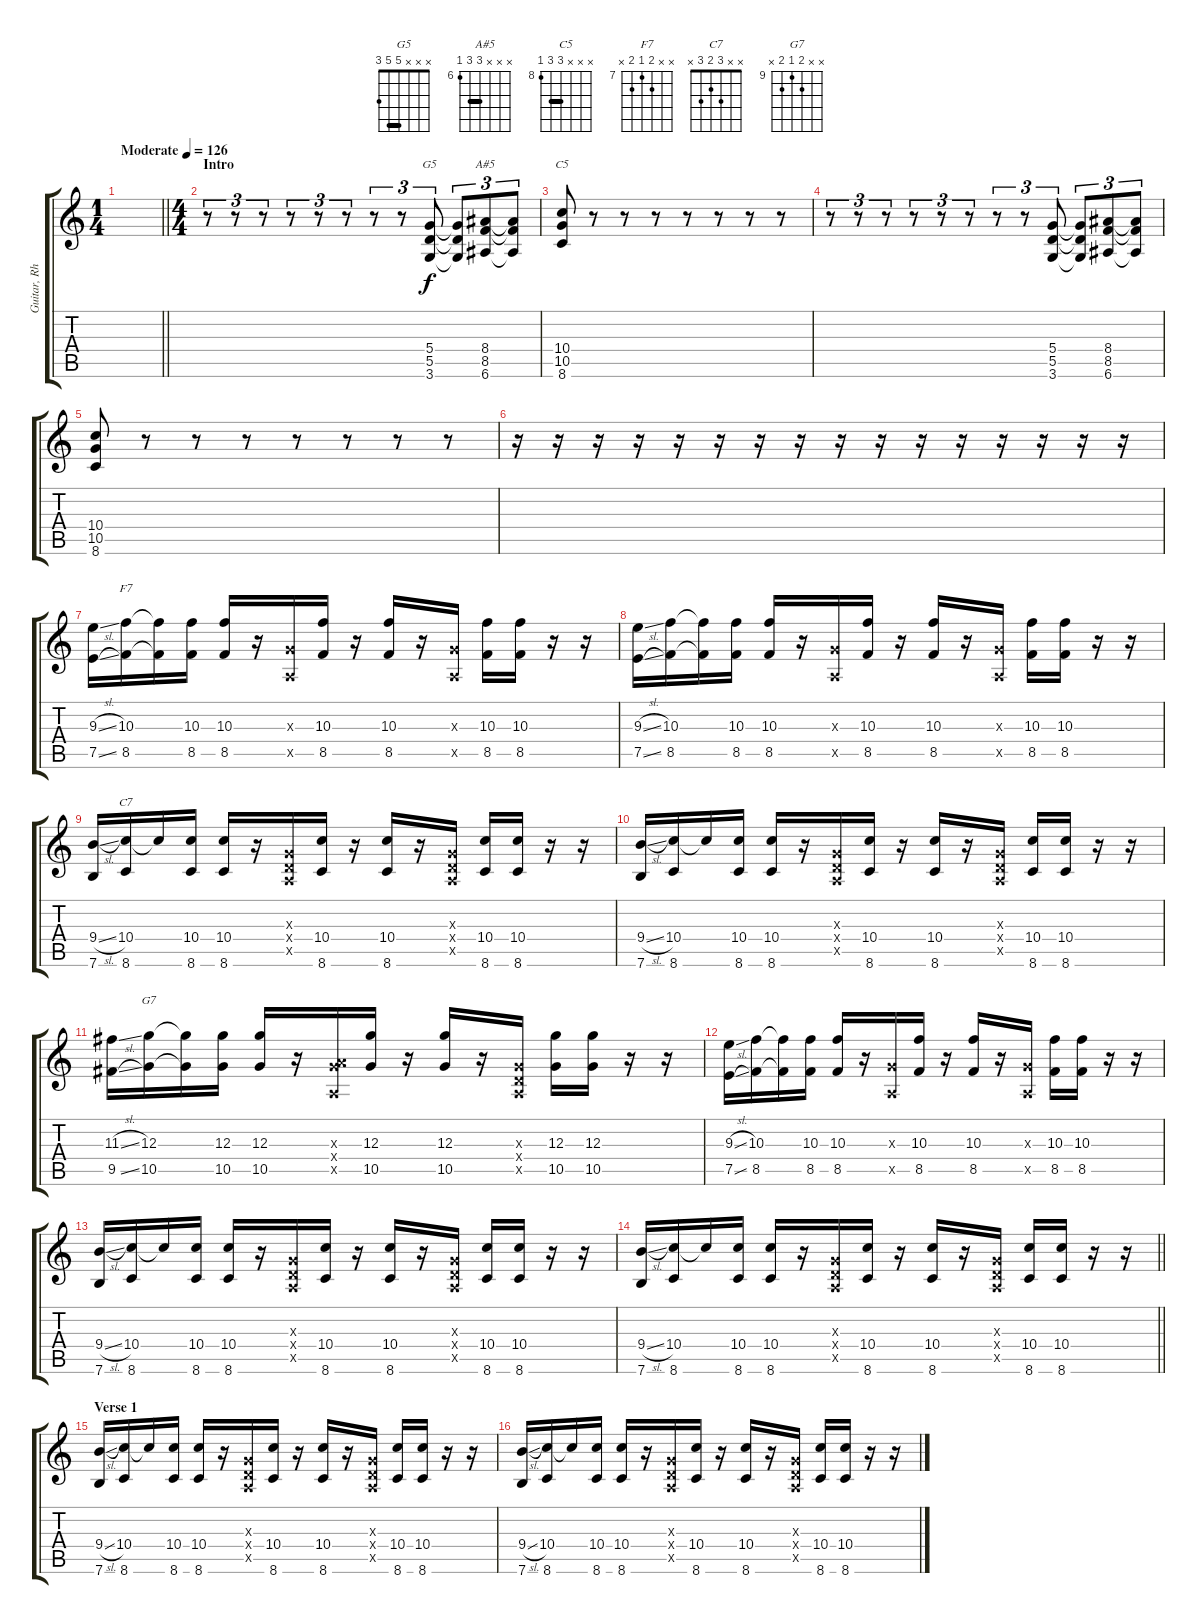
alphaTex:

\track ("Guitar, Rhythm 2" "Guitar, Rh") {instrument electricguitarclean}
\staff {score tabs}
\tuning (E4 B3 G3 D3 A2 E2) {hide}
\chord ("G5" x x x 5 5 3) {barre 5}
\chord ("A#5" x x x 8 8 6) {firstfret 6 barre 8}
\chord ("C5" x x x 10 10 8) {firstfret 8 barre 10}
\chord ("F7" x x 8 7 8 x) {firstfret 7}
\chord ("C7" x x 3 2 3 x)
\chord ("G7" x x 10 9 10 x) {firstfret 9}
\ts (1 4)
\tempo (126 "Moderate")
\clef g2
\barLineRight lightlight
\ks c
|
\ts (4 4)
\section ("" "Intro")
r.8{tu (3 2)} r.8{tu (3 2)} r.8{tu (3 2)} r.8{tu (3 2)} r.8{tu (3 2)} r.8{tu (3 2)} r.8{tu (3 2)} r.8{tu (3 2)} (5.4 5.5 3.6).8{tu (3 2) ch "G5"} (5.4{t} 5.5{t} 3.6{t}).8{tu (3 2)} (8.4 8.5 6.6).8{tu (3 2) ch "A#5"} (8.4{t} 8.5{t} 6.6{t}).8{tu (3 2)} |
(10.4 10.5 8.6).8{ch "C5"} r.8 r.8 r.8 r.8 r.8 r.8 r.8 |
r.8{tu (3 2)} r.8{tu (3 2)} r.8{tu (3 2)} r.8{tu (3 2)} r.8{tu (3 2)} r.8{tu (3 2)} r.8{tu (3 2)} r.8{tu (3 2)} (5.4 5.5 3.6).8{tu (3 2)} (5.4{t} 5.5{t} 3.6{t}).8{tu (3 2)} (8.4 8.5 6.6).8{tu (3 2)} (8.4{t} 8.5{t} 6.6{t}).8{tu (3 2)} |
(10.4 10.5 8.6).8 r.8 r.8 r.8 r.8 r.8 r.8 r.8 |
r.16 r.16 r.16 r.16 r.16 r.16 r.16 r.16 r.16 r.16 r.16 r.16 r.16 r.16 r.16 r.16 |
(9.3{sl} 7.5{sl}).16 (10.3 8.5).16{ch "F7"} (10.3{t} 8.5{t}).16 (10.3 8.5).16 (10.3 8.5).16 r.16 (0.3{x} 0.5{x}).16 (10.3 8.5).16 r.16 (10.3 8.5).16 r.16 (0.3{x} 0.5{x}).16 (10.3 8.5).16 (10.3 8.5).16 r.16 r.16 |
(9.3{sl} 7.5{sl}).16 (10.3 8.5).16 (10.3{t} 8.5{t}).16 (10.3 8.5).16 (10.3 8.5).16 r.16 (0.3{x} 0.5{x}).16 (10.3 8.5).16 r.16 (10.3 8.5).16 r.16 (0.3{x} 0.5{x}).16 (10.3 8.5).16 (10.3 8.5).16 r.16 r.16 |
(9.4{sl} 7.6).16 (10.4 8.6).16{ch "C7"} 10.4{t}.16 (10.4 8.6).16 (10.4 8.6).16 r.16 (0.3{x} 0.4{x} 0.5{x}).16 (10.4 8.6).16 r.16 (10.4 8.6).16 r.16 (0.3{x} 0.4{x} 0.5{x}).16 (10.4 8.6).16 (10.4 8.6).16 r.16 r.16 |
(9.4{sl} 7.6).16 (10.4 8.6).16 10.4{t}.16 (10.4 8.6).16 (10.4 8.6).16 r.16 (0.3{x} 0.4{x} 0.5{x}).16 (10.4 8.6).16 r.16 (10.4 8.6).16 r.16 (0.3{x} 0.4{x} 0.5{x}).16 (10.4 8.6).16 (10.4 8.6).16 r.16 r.16 |
(11.3{sl} 9.5{sl}).16 (12.3 10.5).16{ch "G7"} (12.3{t} 10.5{t}).16 (12.3 10.5).16 (12.3 10.5).16 r.16 (0.3{x} 7.4{x} 0.5{x}).16 (12.3 10.5).16 r.16 (12.3 10.5).16 r.16 (0.3{x} 0.4{x} 0.5{x}).16 (12.3 10.5).16 (12.3 10.5).16 r.16 r.16 |
(9.3{sl} 7.5{sl}).16 (10.3 8.5).16 (10.3{t} 8.5{t}).16 (10.3 8.5).16 (10.3 8.5).16 r.16 (0.3{x} 0.5{x}).16 (10.3 8.5).16 r.16 (10.3 8.5).16 r.16 (0.3{x} 0.5{x}).16 (10.3 8.5).16 (10.3 8.5).16 r.16 r.16 |
(9.4{sl} 7.6).16 (10.4 8.6).16 10.4{t}.16 (10.4 8.6).16 (10.4 8.6).16 r.16 (0.3{x} 0.4{x} 0.5{x}).16 (10.4 8.6).16 r.16 (10.4 8.6).16 r.16 (0.3{x} 0.4{x} 0.5{x}).16 (10.4 8.6).16 (10.4 8.6).16 r.16 r.16 |
\barLineRight lightlight
(9.4{sl} 7.6).16 (10.4 8.6).16 10.4{t}.16 (10.4 8.6).16 (10.4 8.6).16 r.16 (0.3{x} 0.4{x} 0.5{x}).16 (10.4 8.6).16 r.16 (10.4 8.6).16 r.16 (0.3{x} 0.4{x} 0.5{x}).16 (10.4 8.6).16 (10.4 8.6).16 r.16 r.16 |
\section ("" "Verse 1")
(9.4{sl} 7.6).16 (10.4 8.6).16 10.4{t}.16 (10.4 8.6).16 (10.4 8.6).16 r.16 (0.3{x} 0.4{x} 0.5{x}).16 (10.4 8.6).16 r.16 (10.4 8.6).16 r.16 (0.3{x} 0.4{x} 0.5{x}).16 (10.4 8.6).16 (10.4 8.6).16 r.16 r.16 |
(9.4{sl} 7.6).16 (10.4 8.6).16 10.4{t}.16 (10.4 8.6).16 (10.4 8.6).16 r.16 (0.3{x} 0.4{x} 0.5{x}).16 (10.4 8.6).16 r.16 (10.4 8.6).16 r.16 (0.3{x} 0.4{x} 0.5{x}).16 (10.4 8.6).16 (10.4 8.6).16 r.16 r.16
